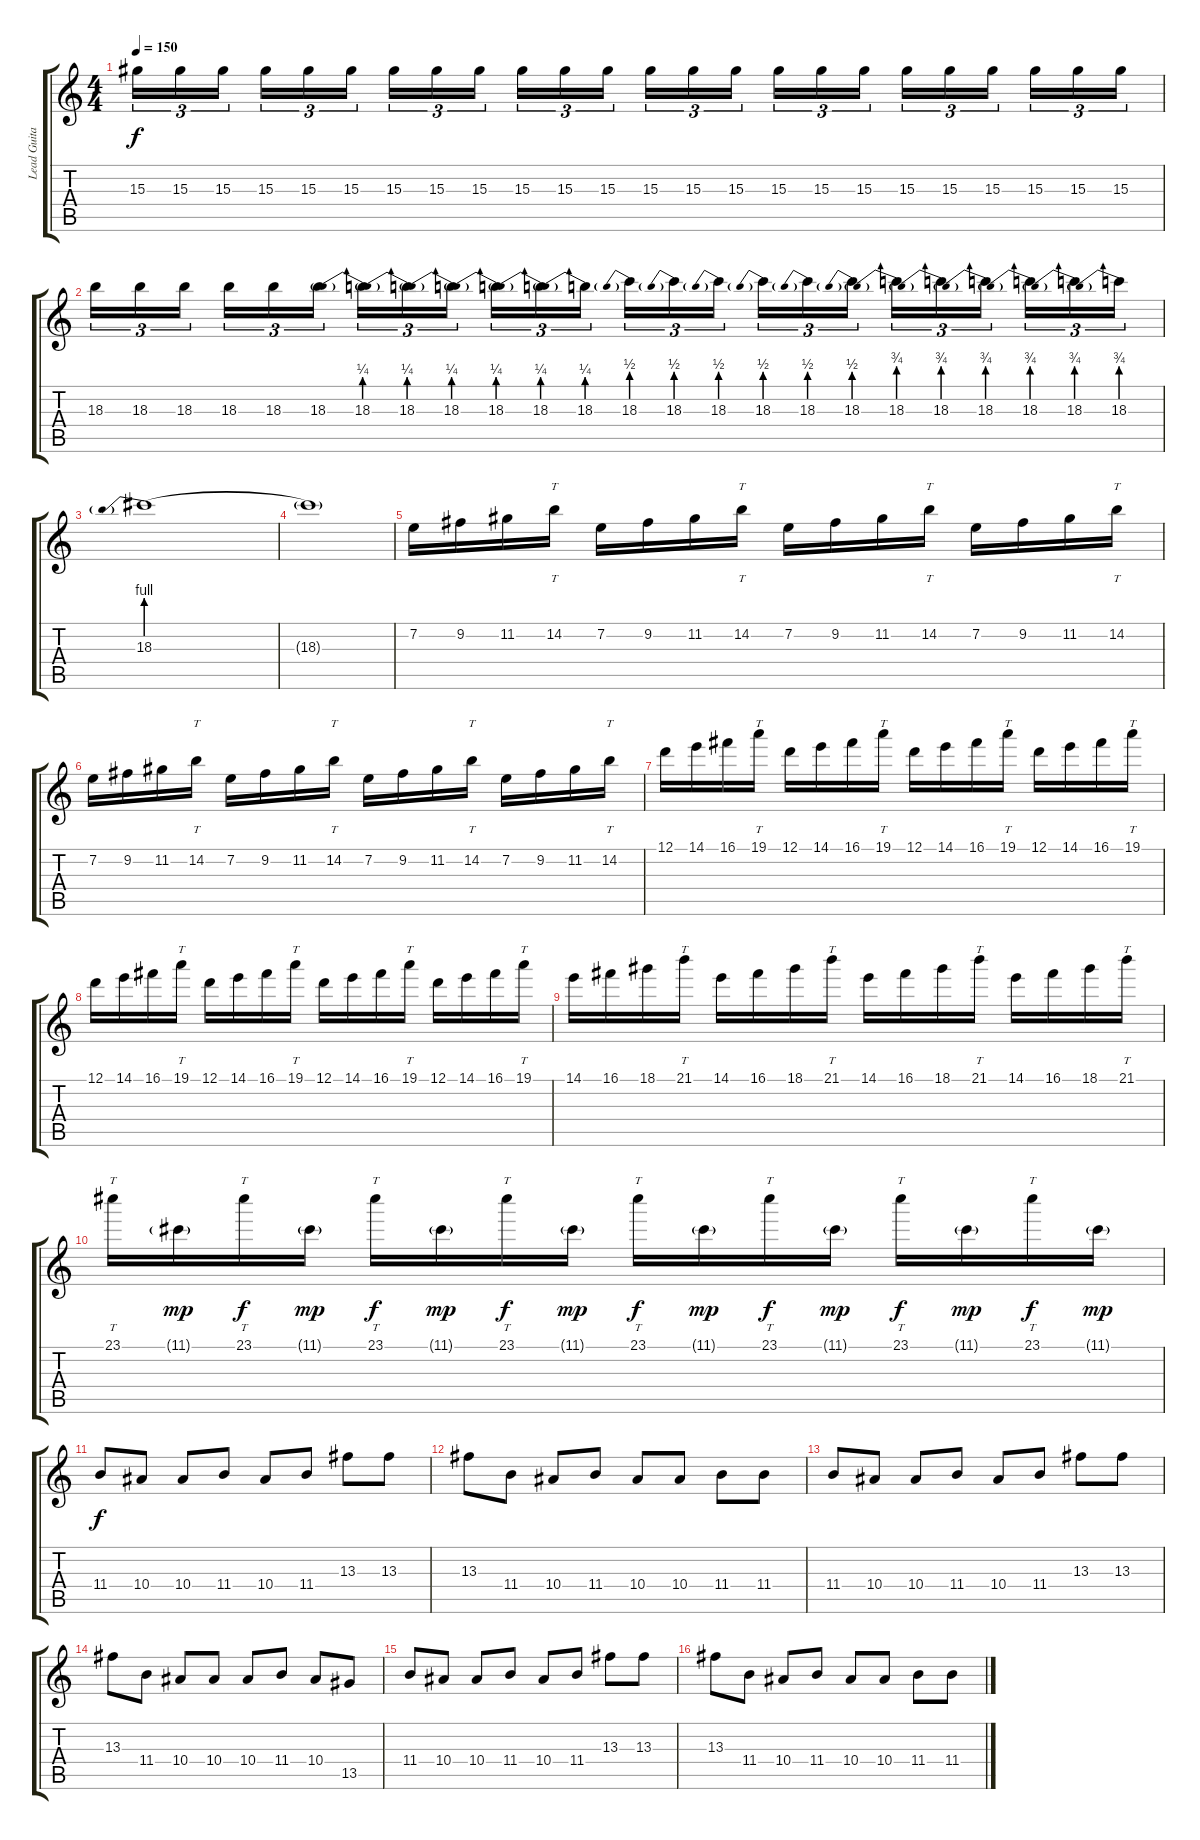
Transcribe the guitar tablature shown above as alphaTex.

\track ("Lead Guitar (Drop C)" "Lead Guita") {instrument distortionguitar}
\staff {score tabs}
\tuning (D4 A3 F3 C3 G2 C2) {hide}
\ts (4 4)
\tempo 150
\clef g2
\ks c
15.3.16{tu (3 2) dy f} 15.3.16{tu (3 2)} 15.3.16{tu (3 2) beam splitsecondary} 15.3.16{tu (3 2)} 15.3.16{tu (3 2)} 15.3.16{tu (3 2)} 15.3.16{tu (3 2)} 15.3.16{tu (3 2)} 15.3.16{tu (3 2) beam splitsecondary} 15.3.16{tu (3 2)} 15.3.16{tu (3 2)} 15.3.16{tu (3 2)} 15.3.16{tu (3 2)} 15.3.16{tu (3 2)} 15.3.16{tu (3 2) beam splitsecondary} 15.3.16{tu (3 2)} 15.3.16{tu (3 2)} 15.3.16{tu (3 2)} 15.3.16{tu (3 2)} 15.3.16{tu (3 2)} 15.3.16{tu (3 2) beam splitsecondary} 15.3.16{tu (3 2)} 15.3.16{tu (3 2)} 15.3.16{tu (3 2)} |
18.3.16{tu (3 2)} 18.3.16{tu (3 2)} 18.3.16{tu (3 2) beam splitsecondary} 18.3.16{tu (3 2)} 18.3.16{tu (3 2)} 18.3.16{tu (3 2)} 18.3{be (prebend 0 1 60 1)}.16{tu (3 2)} 18.3{be (prebend 0 1 60 1)}.16{tu (3 2)} 18.3{be (prebend 0 1 60 1)}.16{tu (3 2) beam splitsecondary} 18.3{be (prebend 0 1 60 1)}.16{tu (3 2)} 18.3{be (prebend 0 1 60 1)}.16{tu (3 2)} 18.3{be (prebend 0 1 60 1)}.16{tu (3 2)} 18.3{be (prebend 0 2 60 2)}.16{tu (3 2)} 18.3{be (prebend 0 2 60 2)}.16{tu (3 2)} 18.3{be (prebend 0 2 60 2)}.16{tu (3 2) beam splitsecondary} 18.3{be (prebend 0 2 60 2)}.16{tu (3 2)} 18.3{be (prebend 0 2 60 2)}.16{tu (3 2)} 18.3{be (prebend 0 2 60 2)}.16{tu (3 2)} 18.3{be (prebend 0 3 60 3)}.16{tu (3 2)} 18.3{be (prebend 0 3 60 3)}.16{tu (3 2)} 18.3{be (prebend 0 3 60 3)}.16{tu (3 2) beam splitsecondary} 18.3{be (prebend 0 3 60 3)}.16{tu (3 2)} 18.3{be (prebend 0 3 60 3)}.16{tu (3 2)} 18.3{be (prebend 0 3 60 3)}.16{tu (3 2)} |
18.3{be (prebend 0 4 60 4)}.1 |
18.3{t}.1 |
7.2.16 9.2.16 11.2.16 14.2.16{tt} 7.2.16 9.2.16 11.2.16 14.2.16{tt} 7.2.16 9.2.16 11.2.16 14.2.16{tt} 7.2.16 9.2.16 11.2.16 14.2.16{tt} |
7.2.16 9.2.16 11.2.16 14.2.16{tt} 7.2.16 9.2.16 11.2.16 14.2.16{tt} 7.2.16 9.2.16 11.2.16 14.2.16{tt} 7.2.16 9.2.16 11.2.16 14.2.16{tt} |
12.1.16 14.1.16 16.1.16 19.1.16{tt} 12.1.16 14.1.16 16.1.16 19.1.16{tt} 12.1.16 14.1.16 16.1.16 19.1.16{tt} 12.1.16 14.1.16 16.1.16 19.1.16{tt} |
12.1.16 14.1.16 16.1.16 19.1.16{tt} 12.1.16 14.1.16 16.1.16 19.1.16{tt} 12.1.16 14.1.16 16.1.16 19.1.16{tt} 12.1.16 14.1.16 16.1.16 19.1.16{tt} |
14.1.16 16.1.16 18.1.16 21.1.16{tt} 14.1.16 16.1.16 18.1.16 21.1.16{tt} 14.1.16 16.1.16 18.1.16 21.1.16{tt} 14.1.16 16.1.16 18.1.16 21.1.16{tt} |
23.1.16{tt} 11.1{g}.16{dy mp} 23.1.16{tt dy f} 11.1{g}.16{dy mp} 23.1.16{tt dy f} 11.1{g}.16{dy mp} 23.1.16{tt dy f} 11.1{g}.16{dy mp} 23.1.16{tt dy f} 11.1{g}.16{dy mp} 23.1.16{tt dy f} 11.1{g}.16{dy mp} 23.1.16{tt dy f} 11.1{g}.16{dy mp} 23.1.16{tt dy f} 11.1{g}.16{dy mp} |
11.4.8{dy f} 10.4.8 10.4.8 11.4.8 10.4.8 11.4.8 13.3.8 13.3.8 |
13.3.8 11.4.8 10.4.8 11.4.8 10.4.8 10.4.8 11.4.8 11.4.8 |
11.4.8 10.4.8 10.4.8 11.4.8 10.4.8 11.4.8 13.3.8 13.3.8 |
13.3.8 11.4.8 10.4.8 10.4.8 10.4.8 11.4.8 10.4.8 13.5.8 |
11.4.8 10.4.8 10.4.8 11.4.8 10.4.8 11.4.8 13.3.8 13.3.8 |
13.3.8 11.4.8 10.4.8 11.4.8 10.4.8 10.4.8 11.4.8 11.4.8
